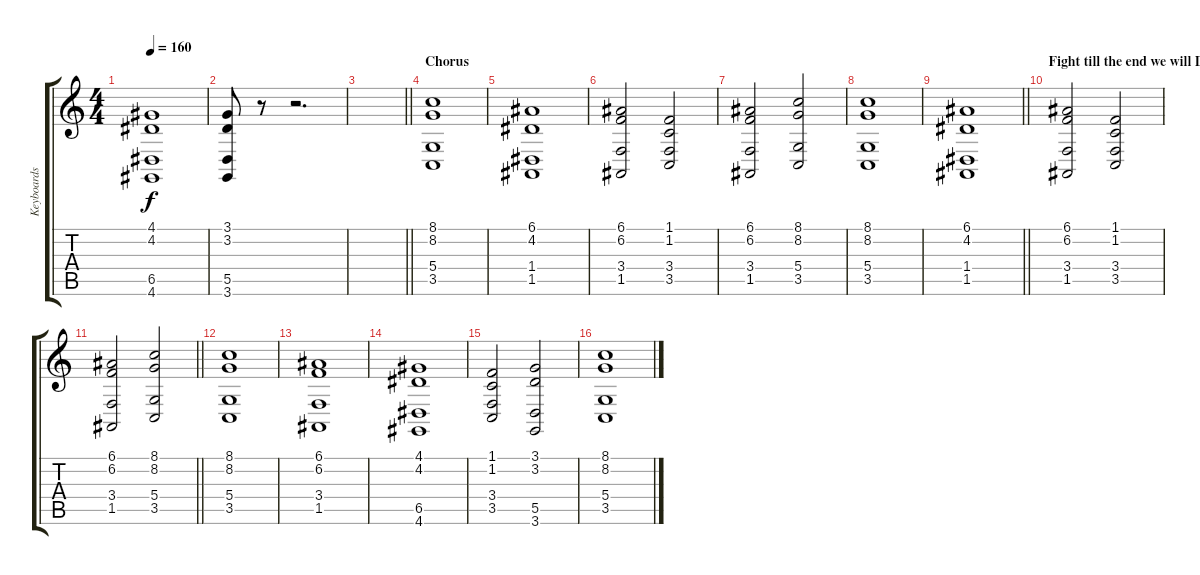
\track ("Keyboards - Vadim Pruzhanov" "Keyboards ") {instrument stringensemble1}
\staff {score tabs}
\tuning (E4 B3 G3 D3 A2 E2) {hide}
\ts (4 4)
\tempo 160
\clef g2
\ks c
(4.1{t} 4.2{t} 6.5{t} 4.6{t}).1{dy f} |
(3.1 3.2 5.5 3.6).8 r.8 r.2{d} |
\barLineRight lightlight
|
\section ("" "Chorus")
(8.1 8.2 5.4 3.5).1 |
(6.1 4.2 1.4 1.5).1 |
(6.1 6.2 3.4 1.5).2 (1.1 1.2 3.4 3.5).2 |
(6.1 6.2 3.4 1.5).2 (8.1 8.2 5.4 3.5).2 |
(8.1 8.2 5.4 3.5).1 |
\barLineRight lightlight
(6.1 4.2 1.4 1.5).1 |
\section ("" "Fight till the end we will Die By The Sword !!!")
(6.1 6.2 3.4 1.5).2 (1.1 1.2 3.4 3.5).2 |
\barLineRight lightlight
(6.1 6.2 3.4 1.5).2 (8.1 8.2 5.4 3.5).2 |
(8.1 8.2 5.4 3.5).1 |
(6.1 6.2 3.4 1.5).1 |
(4.1 4.2 6.5 4.6).1 |
(1.1 1.2 3.4 3.5).2 (3.1 3.2 5.5 3.6).2 |
(8.1 8.2 5.4 3.5).1
